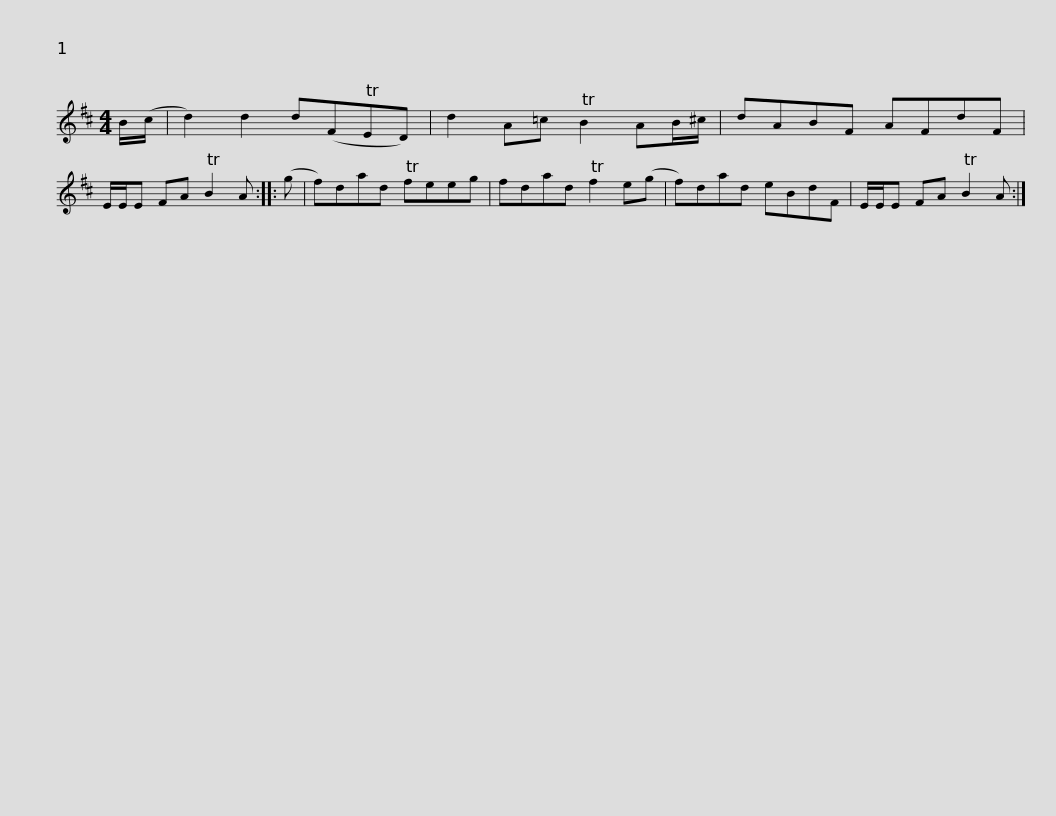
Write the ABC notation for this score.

X:1
L:1/8
M:4/4
I:linebreak $
K:D
V:1 treble
V:1
 B/(c/ | d2) d2 d(FTED) | d2 A=c TB2 AB/^c/ | dABF AFdF | E/E/E FA TB2 A :: %5
 (g | f)dad Tfeeg |$ fdad Tf2 e(g | f)dad eBdF | E/E/E FA TB2 A :| %10
